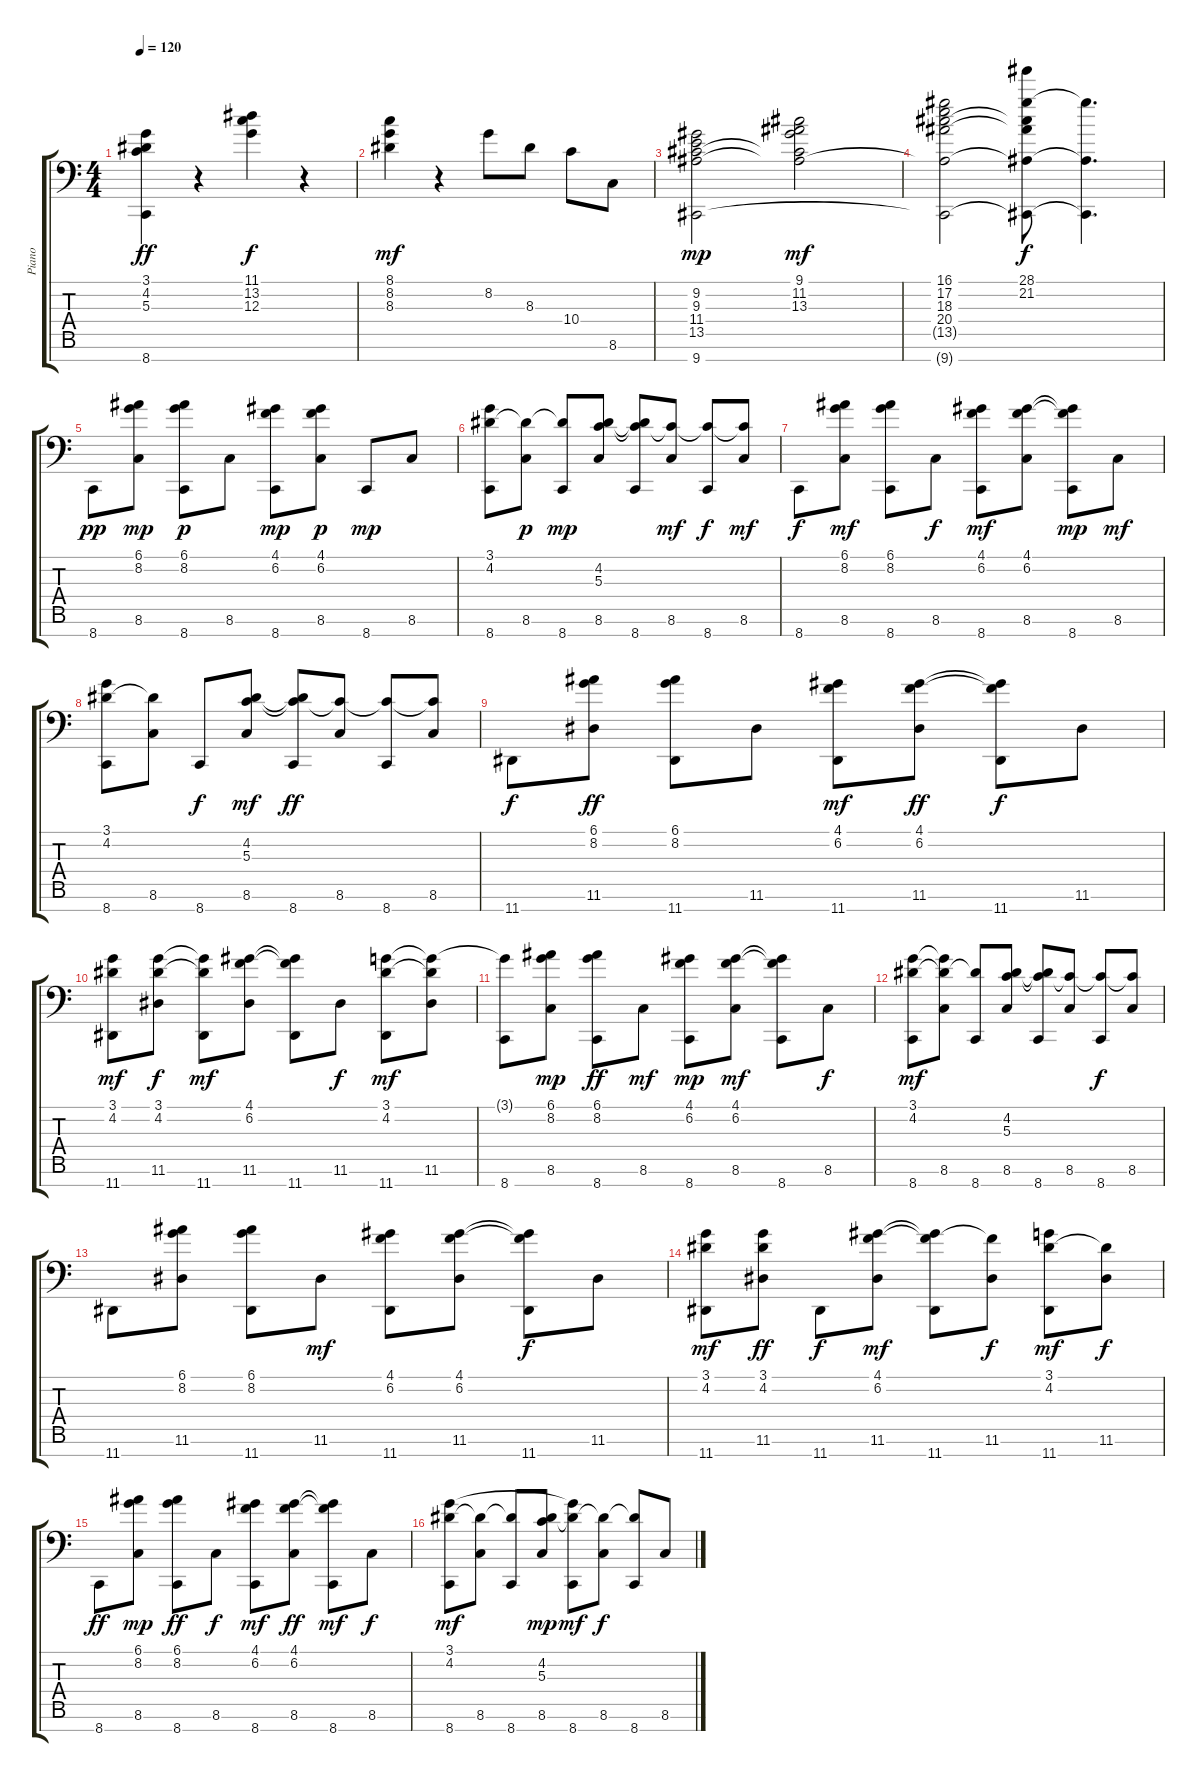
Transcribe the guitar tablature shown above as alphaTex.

\track ("Piano" "Piano") {instrument brightacousticpiano}
\staff {score tabs}
\tuning (E4 B3 G3 D3 A2 E2 E1) {hide}
\ts (4 4)
\tempo 120
\clef f4
\ks c
(3.1 4.2 5.3 8.7).4{dy ff} r.4 (11.1 13.2 12.3).4{dy f} r.4 |
(8.1 8.2 8.3).4{dy mf} r.4 8.2.8 8.3.8 10.4.8 8.6.8 |
(9.2 9.3 11.4 13.5 9.7).2{dy mp} (9.1 11.2 13.3 11.4{t} 13.5{t}).2{dy mf} |
(16.1 17.2 18.3 20.4 13.5{t} 9.7{t}).2 (28.1 21.2 18.3{t} 20.4{t} 13.5{t} 9.7{t}).8{dy f} (21.2{t} 13.5{t} 9.7{t}).4{d} |
8.7.8{dy pp} (6.1 8.2 8.6).8{dy mp} (6.1 8.2 8.7).8{dy p} 8.6.8 (4.1 6.2 8.7).8{dy mp} (4.1 6.2 8.6).8{dy p} 8.7.8{dy mp} 8.6.8 |
(3.1 4.2 8.7).8 (4.2{t} 8.6).8{dy p} (4.2{t} 8.7).8{dy mp} (4.2 5.3 8.6).8 (4.2{t} 5.3{t} 8.7).8 (5.3{t} 8.6).8{dy mf} (5.3{t} 8.7).8{dy f} (5.3{t} 8.6).8{dy mf} |
8.7.8{dy f} (6.1 8.2 8.6).8{dy mf} (6.1 8.2 8.7).8 8.6.8{dy f} (4.1 6.2 8.7).8{dy mf} (4.1 6.2 8.6).8 (4.1{t} 6.2{t} 8.7).8{dy mp} 8.6.8{dy mf} |
(3.1 4.2 8.7).8 (4.2{t} 8.6).8 8.7.8{dy f} (4.2 5.3 8.6).8{dy mf} (4.2{t} 5.3{t} 8.7).8{dy ff} (5.3{t} 8.6).8 (5.3{t} 8.7).8 (5.3{t} 8.6).8 |
11.7.8{dy f} (6.1 8.2 11.6).8{dy ff} (6.1 8.2 11.7).8 11.6.8 (4.1 6.2 11.7).8{dy mf} (4.1 6.2 11.6).8{dy ff} (4.1{t} 6.2{t} 11.7).8{dy f} 11.6.8 |
(3.1 4.2 11.7).8{dy mf} (3.1 4.2 11.6).8{dy f} (3.1{t} 4.2{t} 11.7).8{dy mf} (4.1 6.2 11.6).8 (4.1{t} 6.2{t} 11.7).8 11.6.8{dy f} (3.1 4.2 11.7).8{dy mf} (3.1{t} 4.2{t} 11.6).8 |
(3.1{t} 8.7).8 (6.1 8.2 8.6).8{dy mp} (6.1 8.2 8.7).8{dy ff} 8.6.8{dy mf} (4.1 6.2 8.7).8{dy mp} (4.1 6.2 8.6).8{dy mf} (4.1{t} 6.2{t} 8.7).8 8.6.8{dy f} |
(3.1 4.2 8.7).8{dy mf} (3.1{t} 4.2{t} 8.6).8 (4.2{t} 8.7).8 (4.2 5.3 8.6).8 (4.2{t} 5.3{t} 8.7).8 (5.3{t} 8.6).8 (5.3{t} 8.7).8{dy f} (5.3{t} 8.6).8 |
11.7.8 (6.1 8.2 11.6).8 (6.1 8.2 11.7).8 11.6.8{dy mf} (4.1 6.2 11.7).8 (4.1 6.2 11.6).8 (4.1{t} 6.2{t} 11.7).8{dy f} 11.6.8 |
(3.1 4.2 11.7).8{dy mf} (3.1 4.2 11.6).8{dy ff} 11.7.8{dy f} (4.1 6.2 11.6).8{dy mf} (4.1{t} 6.2{t} 11.7).8 (6.2{t} 11.6).8{dy f} (3.1 4.2 11.7).8{dy mf} (4.2{t} 11.6).8{dy f} |
8.7.8{dy ff} (6.1 8.2 8.6).8{dy mp} (6.1 8.2 8.7).8{dy ff} 8.6.8{dy f} (4.1 6.2 8.7).8{dy mf} (4.1 6.2 8.6).8{dy ff} (4.1{t} 6.2{t} 8.7).8{dy mf} 8.6.8{dy f} |
(3.1 4.2 8.7).8{dy mf} (4.2{t} 8.6).8 (4.2{t} 8.7).8 (4.2 5.3 8.6).8{dy mp} (3.1{t} 4.2{t} 8.7).8{dy mf} (4.2{t} 8.6).8{dy f} (4.2{t} 8.7).8 8.6.8
